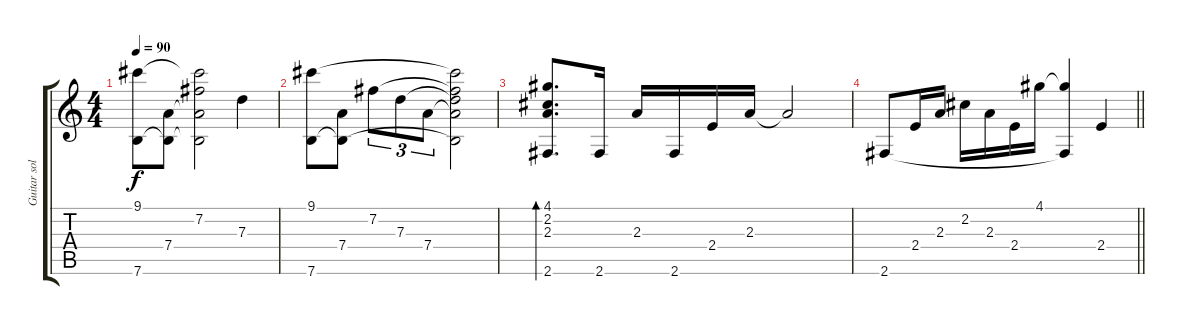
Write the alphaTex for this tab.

\track ("Guitar solo" "Guitar sol") {instrument acousticguitarsteel}
\staff {score tabs}
\tuning (E4 B3 G3 D3 A2 E2) {hide}
\ts (4 4)
\tempo 90
\clef g2
\ks c
(9.1 7.6).8{dy f} (7.4 7.6{t}).8 (9.1{t} 7.2 7.4{t} 7.6{t}).2 7.3.4 |
(9.1 7.6).8 (7.4 7.6{t}).8 7.2.8{tu (3 2)} 7.3.8{tu (3 2)} 7.4.8{tu (3 2)} (9.1{t} 7.2{t} 7.3{t} 7.4{t} 7.6{t}).2 |
(4.1 2.2 2.3 2.6).8{d bd 240} 2.6.16 2.3.16 2.6.16 2.4.16 2.3.16 2.3{t}.2 |
\barLineRight lightlight
2.6.8 2.4.16 2.3.16 2.2.16 2.3.16 2.4.16 4.1.16 (4.1{t} 2.6{t}).4 2.4.4
